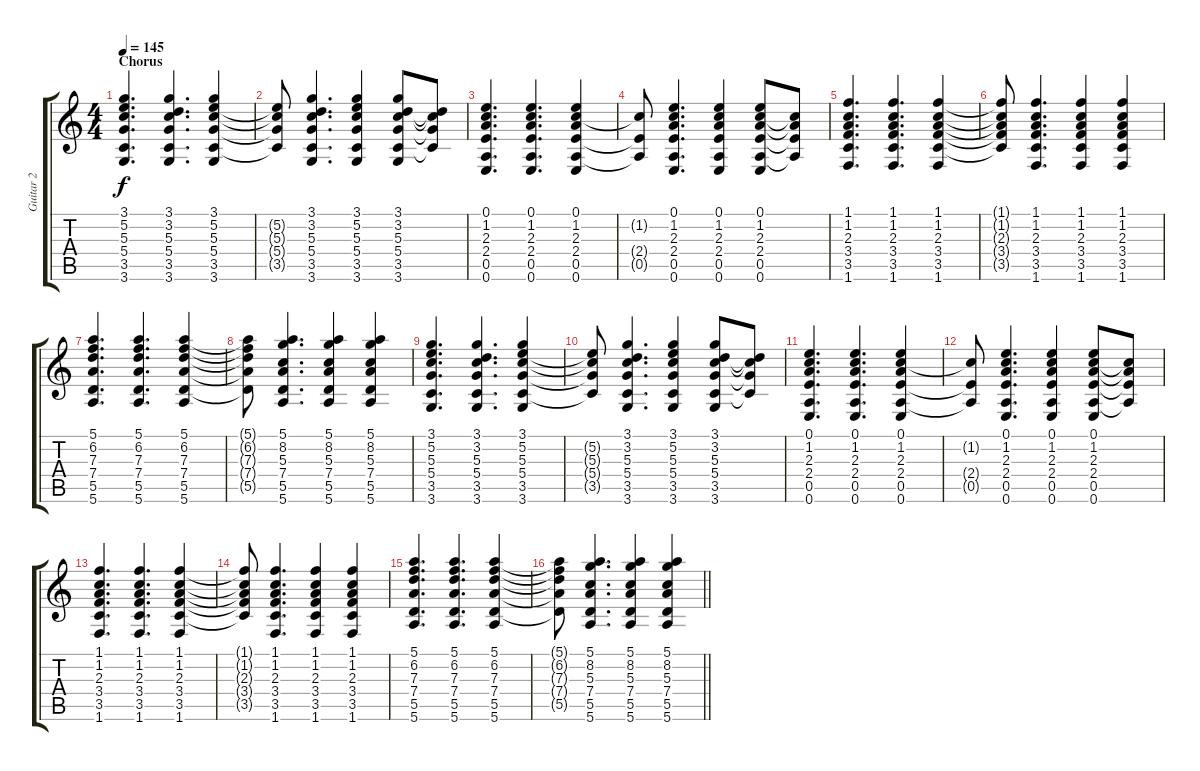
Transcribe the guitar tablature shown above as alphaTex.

\track ("Guitar 2" "Guitar 2") {instrument electricguitarjazz}
\staff {score tabs}
\tuning (E4 B3 G3 D3 A2 E2) {hide}
\ts (4 4)
\section ("" "Chorus")
\tempo 145
\clef g2
\ks c
(3.1 5.2 5.3 5.4 3.5 3.6).4{d dy f} (3.1 3.2 5.3 5.4 3.5 3.6).4{d} (3.1 5.2 5.3 5.4 3.5 3.6).4 |
(5.2{t} 5.3{t} 5.4{t} 3.5{t}).8 (3.1 3.2 5.3 5.4 3.5 3.6).4{d} (3.1 5.2 5.3 5.4 3.5 3.6).4 (3.1 3.2 5.3 5.4 3.5 3.6).8 (3.2{t} 5.3{t} 5.4{t} 3.5{t}).8 |
(0.1 1.2 2.3 2.4 0.5 0.6).4{d} (0.1 1.2 2.3 2.4 0.5 0.6).4{d} (0.1 1.2 2.3 2.4 0.5 0.6).4 |
(1.2{t} 2.4{t} 0.5{t}).8 (0.1 1.2 2.3 2.4 0.5 0.6).4{d} (0.1 1.2 2.3 2.4 0.5 0.6).4 (0.1 1.2 2.3 2.4 0.5 0.6).8 (1.2{t} 2.3{t} 2.4{t} 0.5{t}).8 |
(1.1 1.2 2.3 3.4 3.5 1.6).4{d} (1.1 1.2 2.3 3.4 3.5 1.6).4{d} (1.1 1.2 2.3 3.4 3.5 1.6).4 |
(1.1{t} 1.2{t} 2.3{t} 3.4{t} 3.5{t}).8 (1.1 1.2 2.3 3.4 3.5 1.6).4{d} (1.1 1.2 2.3 3.4 3.5 1.6).4 (1.1 1.2 2.3 3.4 3.5 1.6).4 |
(5.1 6.2 7.3 7.4 5.5 5.6).4{d} (5.1 6.2 7.3 7.4 5.5 5.6).4{d} (5.1 6.2 7.3 7.4 5.5 5.6).4 |
(5.1{t} 6.2{t} 7.3{t} 7.4{t} 5.5{t}).8 (5.1 8.2 5.3 7.4 5.5 5.6).4{d} (5.1 8.2 5.3 7.4 5.5 5.6).4 (5.1 8.2 5.3 7.4 5.5 5.6).4 |
(3.1 5.2 5.3 5.4 3.5 3.6).4{d} (3.1 3.2 5.3 5.4 3.5 3.6).4{d} (3.1 5.2 5.3 5.4 3.5 3.6).4 |
(5.2{t} 5.3{t} 5.4{t} 3.5{t}).8 (3.1 3.2 5.3 5.4 3.5 3.6).4{d} (3.1 5.2 5.3 5.4 3.5 3.6).4 (3.1 3.2 5.3 5.4 3.5 3.6).8 (3.2{t} 5.3{t} 5.4{t} 3.5{t}).8 |
(0.1 1.2 2.3 2.4 0.5 0.6).4{d} (0.1 1.2 2.3 2.4 0.5 0.6).4{d} (0.1 1.2 2.3 2.4 0.5 0.6).4 |
(1.2{t} 2.4{t} 0.5{t}).8 (0.1 1.2 2.3 2.4 0.5 0.6).4{d} (0.1 1.2 2.3 2.4 0.5 0.6).4 (0.1 1.2 2.3 2.4 0.5 0.6).8 (1.2{t} 2.3{t} 2.4{t} 0.5{t}).8 |
(1.1 1.2 2.3 3.4 3.5 1.6).4{d} (1.1 1.2 2.3 3.4 3.5 1.6).4{d} (1.1 1.2 2.3 3.4 3.5 1.6).4 |
(1.1{t} 1.2{t} 2.3{t} 3.4{t} 3.5{t}).8 (1.1 1.2 2.3 3.4 3.5 1.6).4{d} (1.1 1.2 2.3 3.4 3.5 1.6).4 (1.1 1.2 2.3 3.4 3.5 1.6).4 |
(5.1 6.2 7.3 7.4 5.5 5.6).4{d} (5.1 6.2 7.3 7.4 5.5 5.6).4{d} (5.1 6.2 7.3 7.4 5.5 5.6).4 |
\barLineRight lightlight
(5.1{t} 6.2{t} 7.3{t} 7.4{t} 5.5{t}).8 (5.1 8.2 5.3 7.4 5.5 5.6).4{d} (5.1 8.2 5.3 7.4 5.5 5.6).4 (5.1 8.2 5.3 7.4 5.5 5.6).4
